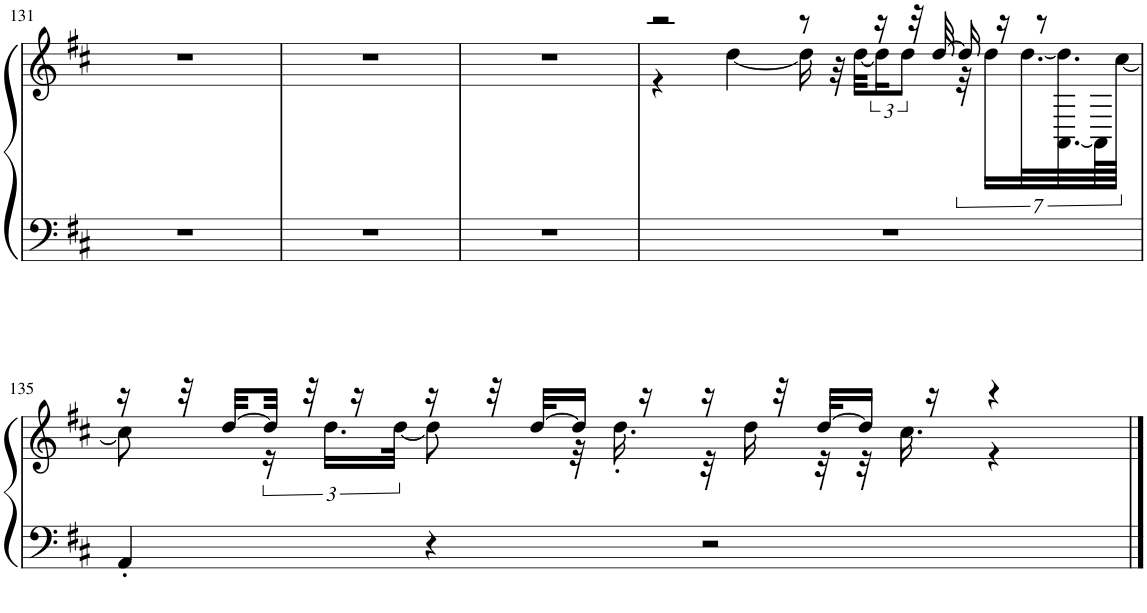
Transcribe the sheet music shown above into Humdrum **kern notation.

**kern	**kern
*part1	*part1
*staff2	*staff1
*I"Piano, the_fog_theme	*
*I'Pno.	*
!!LO:PB:g=z
*clefF4	*clefG2
*k[f#c#]	*k[f#c#]
*M4/4	*M4/4
=131	=131
1r	1r
=132	=132
1r	1r
=133	=133
1r	1r
=134	=134
*	*^
1r	2r	4r
.	.	[4dd\
.	8r	16dd\]
.	.	32r
.	.	[32dd\KLL
.	16r	24dd\J]
.	.	12dd\J
.	32r	.
.	[32dd/	.
.	16dd/]	28r
.	.	14dd\LL
.	16r	.
.	.	[28.dd\L
.	8r	.
.	.	[28.AA\ 28.dd\]
.	.	56AA\L]
.	.	6720ryy
.	.	[960%17cc#\JJJ
!!LO:LB:g=z	!!
=135	=135	=135
4AA'/	16r	8cc#\]
.	32r	.
.	[32dd/LLL	.
.	32dd/JJJ]	6720cc#\_
.	.	24r
.	32r	.
.	.	24.dd\LL
.	16r	.
.	.	[48dd\JJk
4r	16r	.
.	.	8dd\]
.	32r	.
.	[32dd/KLL	.
.	16dd/JJ]	.
.	.	32r
.	.	16.dd'\
.	16r	.
2r	16r	.
.	.	32r
.	.	16dd\
.	32r	.
.	[32dd/KLL	.
.	.	32r
.	16dd/JJ]	.
.	.	32r
.	.	16.cc#\
.	16r	.
.	4r	.
.	.	4r
6720ryy	6720ryy	.
*	*v	*v
==	==
*-	*-
